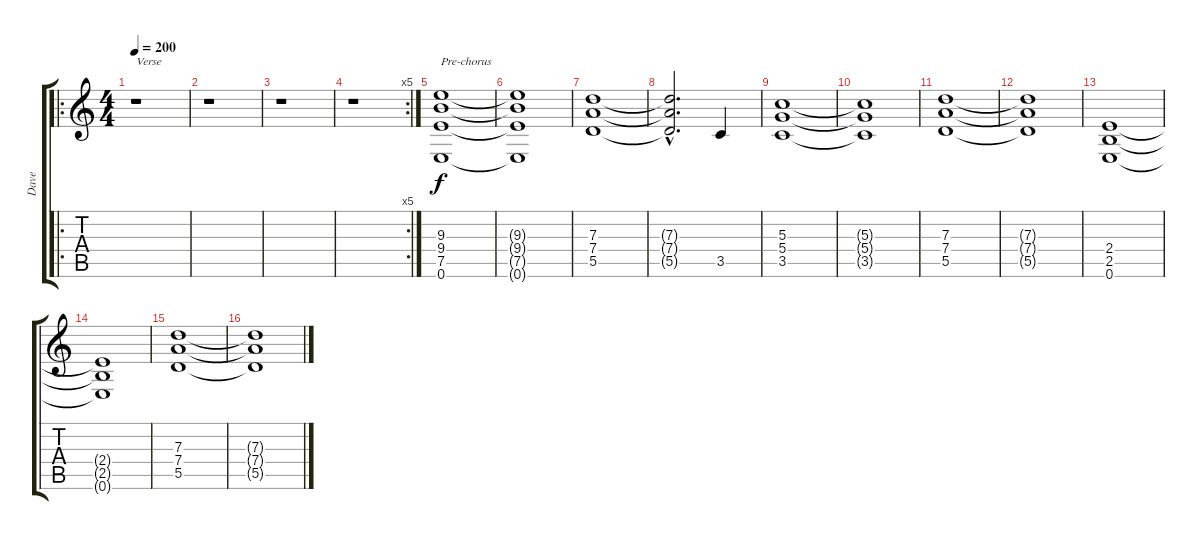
\track ("Dave" "Dave") {instrument distortionguitar}
\staff {score tabs}
\tuning (E4 B3 G3 D3 A2 E2) {hide}
\ro
\ts (4 4)
\tempo 200
\clef g2
\ks c
r.1{txt "Verse" dy f} |
r.1 |
r.1 |
\rc 5
r.1 |
(9.3 9.4 7.5 0.6).1{txt "Pre-chorus" volume 10} |
(9.3{t} 9.4{t} 7.5{t} 0.6{t}).1 |
(7.3 7.4 5.5).1 |
(7.3{hac t} 7.4{hac t} 5.5{hac t}).2{d} 3.5.4 |
(5.3 5.4 3.5).1 |
(5.3{t} 5.4{t} 3.5{t}).1 |
(7.3 7.4 5.5).1 |
(7.3{t} 7.4{t} 5.5{t}).1 |
(2.4 2.5 0.6).1 |
(2.4{t} 2.5{t} 0.6{t}).1 |
(7.3 7.4 5.5).1 |
(7.3{t} 7.4{t} 5.5{t}).1
